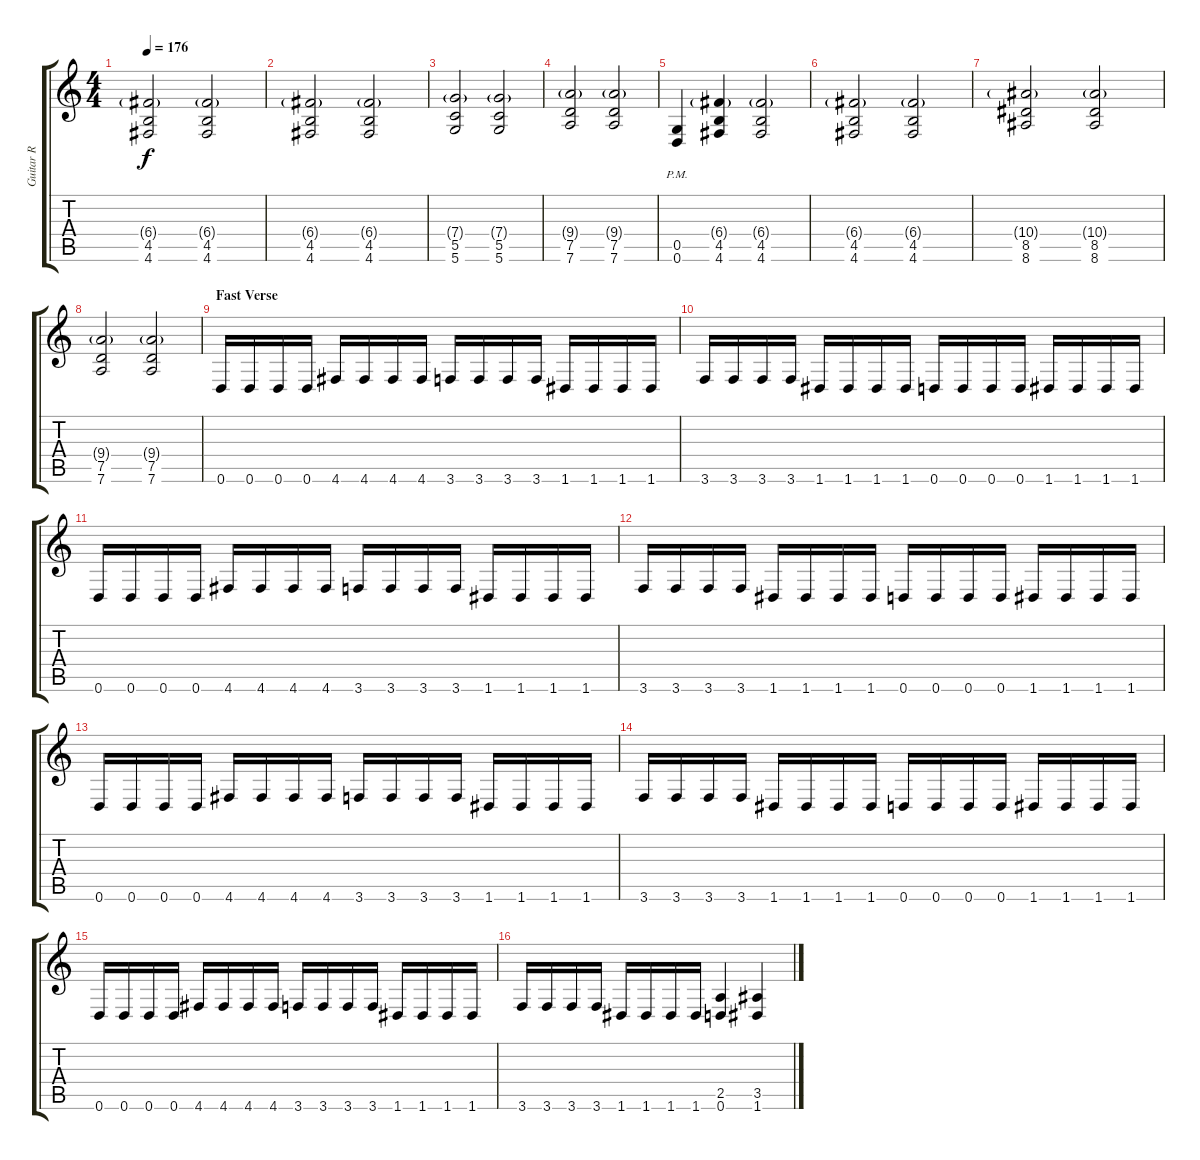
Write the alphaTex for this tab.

\track ("Guitar R" "Guitar R") {instrument distortionguitar}
\staff {score tabs}
\tuning (D4 A3 F3 C3 G2 D2) {hide}
\ts (4 4)
\tempo 176
\clef g2
\ks c
(6.4{g} 4.5 4.6).2{dy f} (6.4{g} 4.5 4.6).2 |
(6.4{g} 4.5 4.6).2 (6.4{g} 4.5 4.6).2 |
(7.4{g} 5.5 5.6).2 (7.4{g} 5.5 5.6).2 |
(9.4{g} 7.5 7.6).2 (9.4{g} 7.5 7.6).2 |
(0.5{pm} 0.6{pm}).4 (6.4{g} 4.5 4.6).4 (6.4{g} 4.5 4.6).2 |
(6.4{g} 4.5 4.6).2 (6.4{g} 4.5 4.6).2 |
(10.4{g} 8.5 8.6).2 (10.4{g} 8.5 8.6).2 |
(9.4{g} 7.5 7.6).2 (9.4{g} 7.5 7.6).2 |
\section ("" "Fast Verse")
0.6.16 0.6.16 0.6.16 0.6.16 4.6.16 4.6.16 4.6.16 4.6.16 3.6.16 3.6.16 3.6.16 3.6.16 1.6.16 1.6.16 1.6.16 1.6.16 |
3.6.16 3.6.16 3.6.16 3.6.16 1.6.16 1.6.16 1.6.16 1.6.16 0.6.16 0.6.16 0.6.16 0.6.16 1.6.16 1.6.16 1.6.16 1.6.16 |
0.6.16 0.6.16 0.6.16 0.6.16 4.6.16 4.6.16 4.6.16 4.6.16 3.6.16 3.6.16 3.6.16 3.6.16 1.6.16 1.6.16 1.6.16 1.6.16 |
3.6.16 3.6.16 3.6.16 3.6.16 1.6.16 1.6.16 1.6.16 1.6.16 0.6.16 0.6.16 0.6.16 0.6.16 1.6.16 1.6.16 1.6.16 1.6.16 |
0.6.16 0.6.16 0.6.16 0.6.16 4.6.16 4.6.16 4.6.16 4.6.16 3.6.16 3.6.16 3.6.16 3.6.16 1.6.16 1.6.16 1.6.16 1.6.16 |
3.6.16 3.6.16 3.6.16 3.6.16 1.6.16 1.6.16 1.6.16 1.6.16 0.6.16 0.6.16 0.6.16 0.6.16 1.6.16 1.6.16 1.6.16 1.6.16 |
0.6.16 0.6.16 0.6.16 0.6.16 4.6.16 4.6.16 4.6.16 4.6.16 3.6.16 3.6.16 3.6.16 3.6.16 1.6.16 1.6.16 1.6.16 1.6.16 |
3.6.16 3.6.16 3.6.16 3.6.16 1.6.16 1.6.16 1.6.16 1.6.16 (2.5 0.6).4 (3.5 1.6).4
